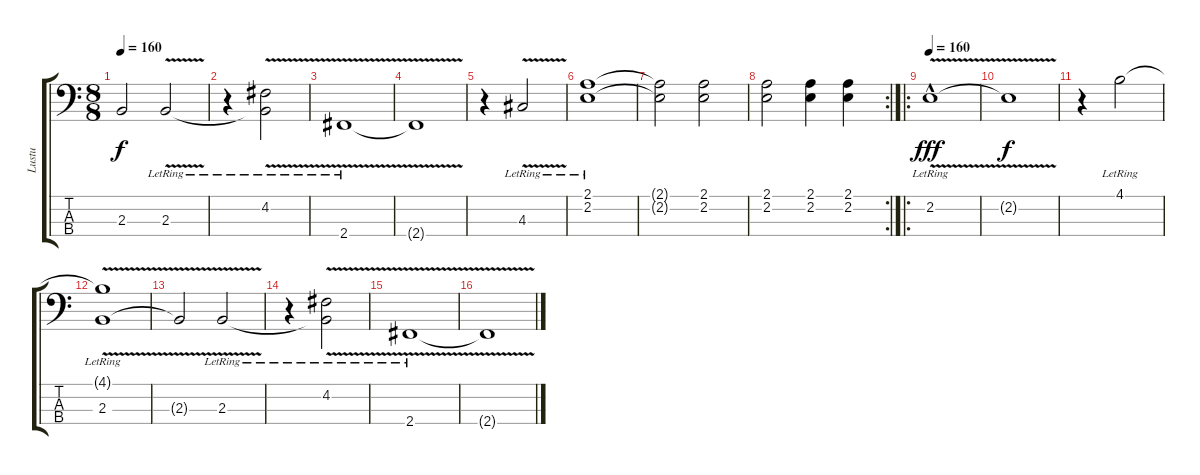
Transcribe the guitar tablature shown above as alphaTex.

\track ("Lustu" "Lustu") {instrument electricbassfinger}
\staff {score tabs}
\tuning (G2 D2 A1 E1) {hide}
\ts (8 8)
\tempo 160
\clef f4
\ks c
2.3{t}.2{dy f} 2.3{v lr}.2 |
r.4 (4.2{lr} 2.3{t}).2 |
2.4{v lr}.1 |
2.4{t}.1 |
r.4 4.3{v lr}.2 |
(2.1{lr} 2.2{lr}).1 |
(2.1{t} 2.2{t}).2 (2.1 2.2).2 |
\rc 2
(2.1 2.2).2 (2.1 2.2).4 (2.1 2.2).4 |
\ro
\tempo 160
2.2{v hac lr}.1{dy fff} |
2.2{t}.1{dy f} |
r.4 4.1{lr}.2 |
(4.1{t} 2.3{v lr}).1 |
2.3{t}.2 2.3{v lr}.2 |
r.4 (4.2{lr} 2.3{t}).2 |
2.4{v lr}.1 |
2.4{t}.1
